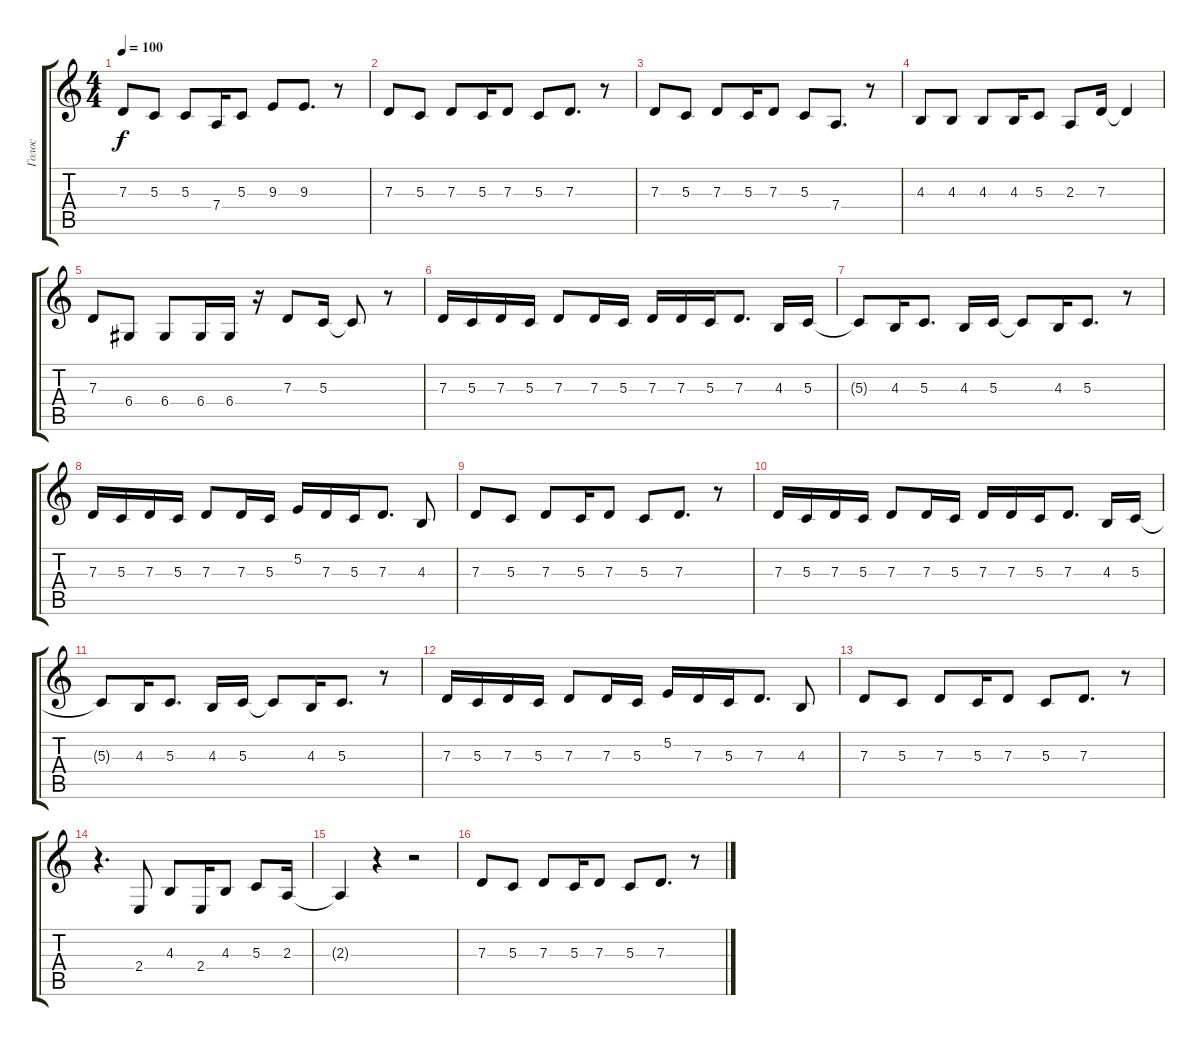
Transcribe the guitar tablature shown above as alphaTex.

\track ("Голос" "Голос") {instrument viola}
\staff {score tabs}
\tuning (E4 B3 G3 D3 A2 E2) {hide}
\ts (4 4)
\tempo 100
\clef g2
\ks c
7.3.8{dy f} 5.3.8 5.3.8 7.4.16 5.3.8 9.3.8 9.3.8{d} r.8 |
7.3.8 5.3.8 7.3.8 5.3.16 7.3.8 5.3.8 7.3.8{d} r.8 |
7.3.8 5.3.8 7.3.8 5.3.16 7.3.8 5.3.8 7.4.8{d} r.8 |
4.3.8 4.3.8 4.3.8 4.3.16 5.3.8 2.3.8 7.3.16 7.3{t}.4 |
7.3.8 6.4.8 6.4.8 6.4.16 6.4.16 r.16 7.3.8 5.3.16 5.3{t}.8 r.8 |
7.3.16 5.3.16 7.3.16 5.3.16 7.3.8 7.3.16 5.3.16 7.3.16 7.3.16 5.3.16 7.3.8{d} 4.3.16 5.3.16 |
5.3{t}.8 4.3.16 5.3.8{d} 4.3.16 5.3.16 5.3{t}.8 4.3.16 5.3.8{d} r.8 |
7.3.16 5.3.16 7.3.16 5.3.16 7.3.8 7.3.16 5.3.16 5.2.16 7.3.16 5.3.16 7.3.8{d} 4.3.8 |
7.3.8 5.3.8 7.3.8 5.3.16 7.3.8 5.3.8 7.3.8{d} r.8 |
7.3.16 5.3.16 7.3.16 5.3.16 7.3.8 7.3.16 5.3.16 7.3.16 7.3.16 5.3.16 7.3.8{d} 4.3.16 5.3.16 |
5.3{t}.8 4.3.16 5.3.8{d} 4.3.16 5.3.16 5.3{t}.8 4.3.16 5.3.8{d} r.8 |
7.3.16 5.3.16 7.3.16 5.3.16 7.3.8 7.3.16 5.3.16 5.2.16 7.3.16 5.3.16 7.3.8{d} 4.3.8 |
7.3.8 5.3.8 7.3.8 5.3.16 7.3.8 5.3.8 7.3.8{d} r.8 |
r.4{d} 2.4.8 4.3.8 2.4.16 4.3.8 5.3.8 2.3.16 |
2.3{t}.4 r.4 r.2 |
7.3.8 5.3.8 7.3.8 5.3.16 7.3.8 5.3.8 7.3.8{d} r.8
